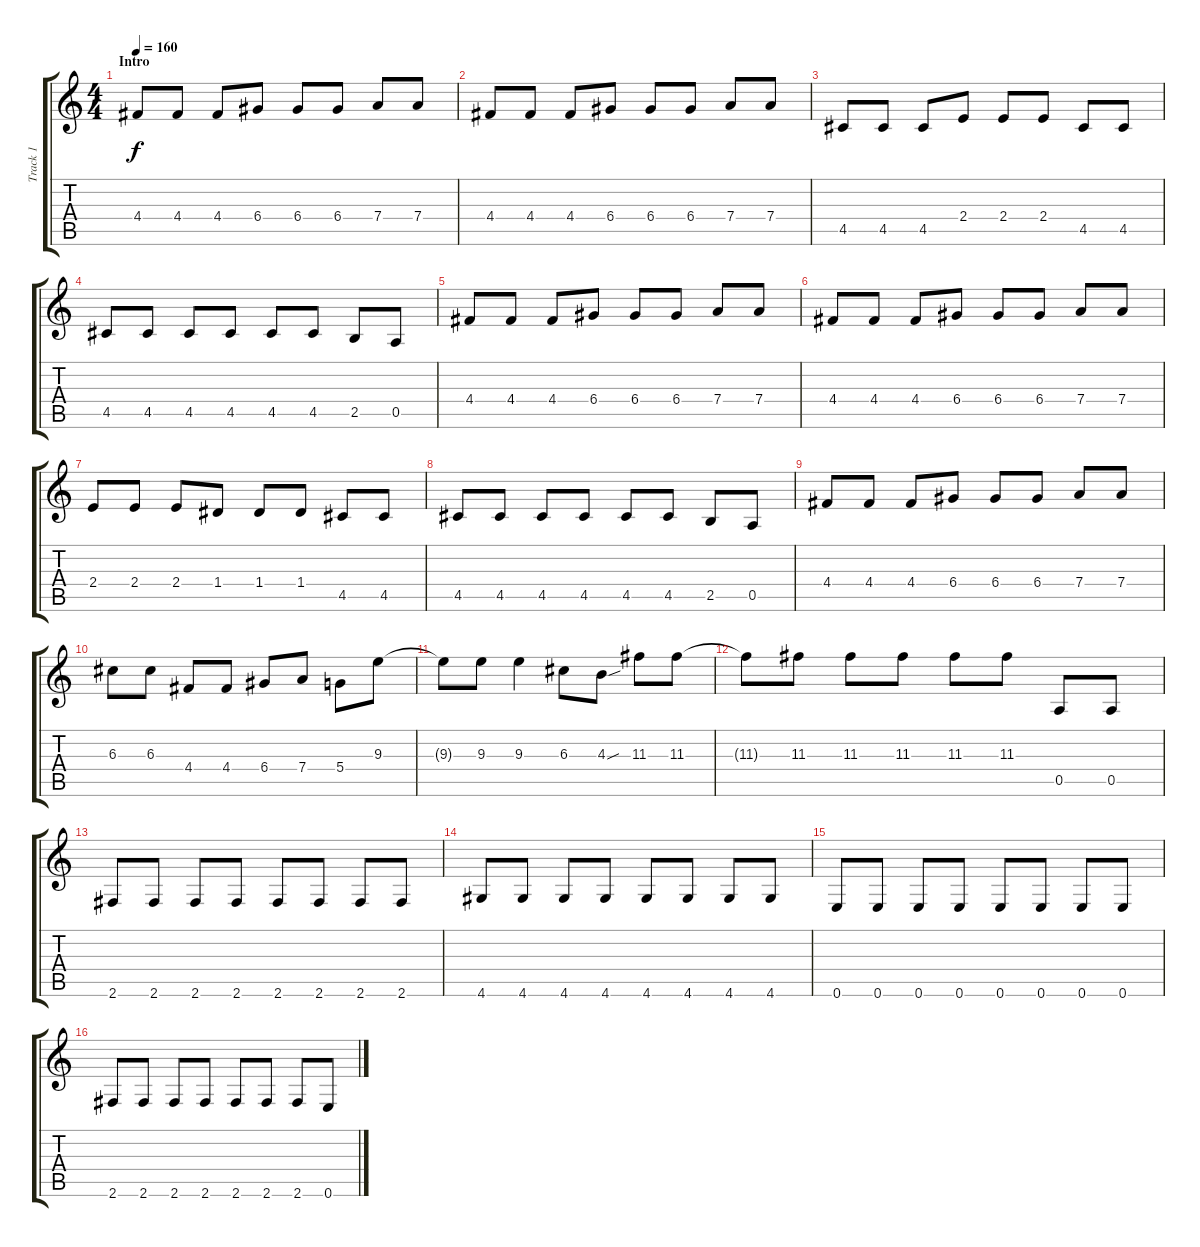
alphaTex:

\track ("Track 1" "Track 1") {instrument overdrivenguitar}
\staff {score tabs}
\tuning (E4 B3 G3 D3 A2 E2) {hide}
\ts (4 4)
\section ("" "Intro")
\tempo 160
\clef g2
\ks c
4.4.8{dy f instrument overdrivenguitar} 4.4.8 4.4.8 6.4.8 6.4.8 6.4.8 7.4.8 7.4.8 |
4.4.8 4.4.8 4.4.8 6.4.8 6.4.8 6.4.8 7.4.8 7.4.8 |
4.5.8 4.5.8 4.5.8 2.4.8 2.4.8 2.4.8 4.5.8 4.5.8 |
4.5.8 4.5.8 4.5.8 4.5.8 4.5.8 4.5.8 2.5.8 0.5.8 |
4.4.8 4.4.8 4.4.8 6.4.8 6.4.8 6.4.8 7.4.8 7.4.8 |
4.4.8 4.4.8 4.4.8 6.4.8 6.4.8 6.4.8 7.4.8 7.4.8 |
2.4.8 2.4.8 2.4.8 1.4.8 1.4.8 1.4.8 4.5.8 4.5.8 |
4.5.8 4.5.8 4.5.8 4.5.8 4.5.8 4.5.8 2.5.8 0.5.8 |
4.4.8 4.4.8 4.4.8 6.4.8 6.4.8 6.4.8 7.4.8 7.4.8 |
6.3.8 6.3.8 4.4.8 4.4.8 6.4.8 7.4.8 5.4.8 9.3.8 |
9.3{t}.8 9.3.8 9.3.4 6.3.8 4.3{sou}.8 11.3.8 11.3.8 |
11.3{t}.8 11.3.8 11.3.8 11.3.8 11.3.8 11.3.8 0.5.8 0.5.8 |
2.6.8 2.6.8 2.6.8 2.6.8 2.6.8 2.6.8 2.6.8 2.6.8 |
4.6.8 4.6.8 4.6.8 4.6.8 4.6.8 4.6.8 4.6.8 4.6.8 |
0.6.8 0.6.8 0.6.8 0.6.8 0.6.8 0.6.8 0.6.8 0.6.8 |
2.6.8 2.6.8 2.6.8 2.6.8 2.6.8 2.6.8 2.6.8 0.6.8
